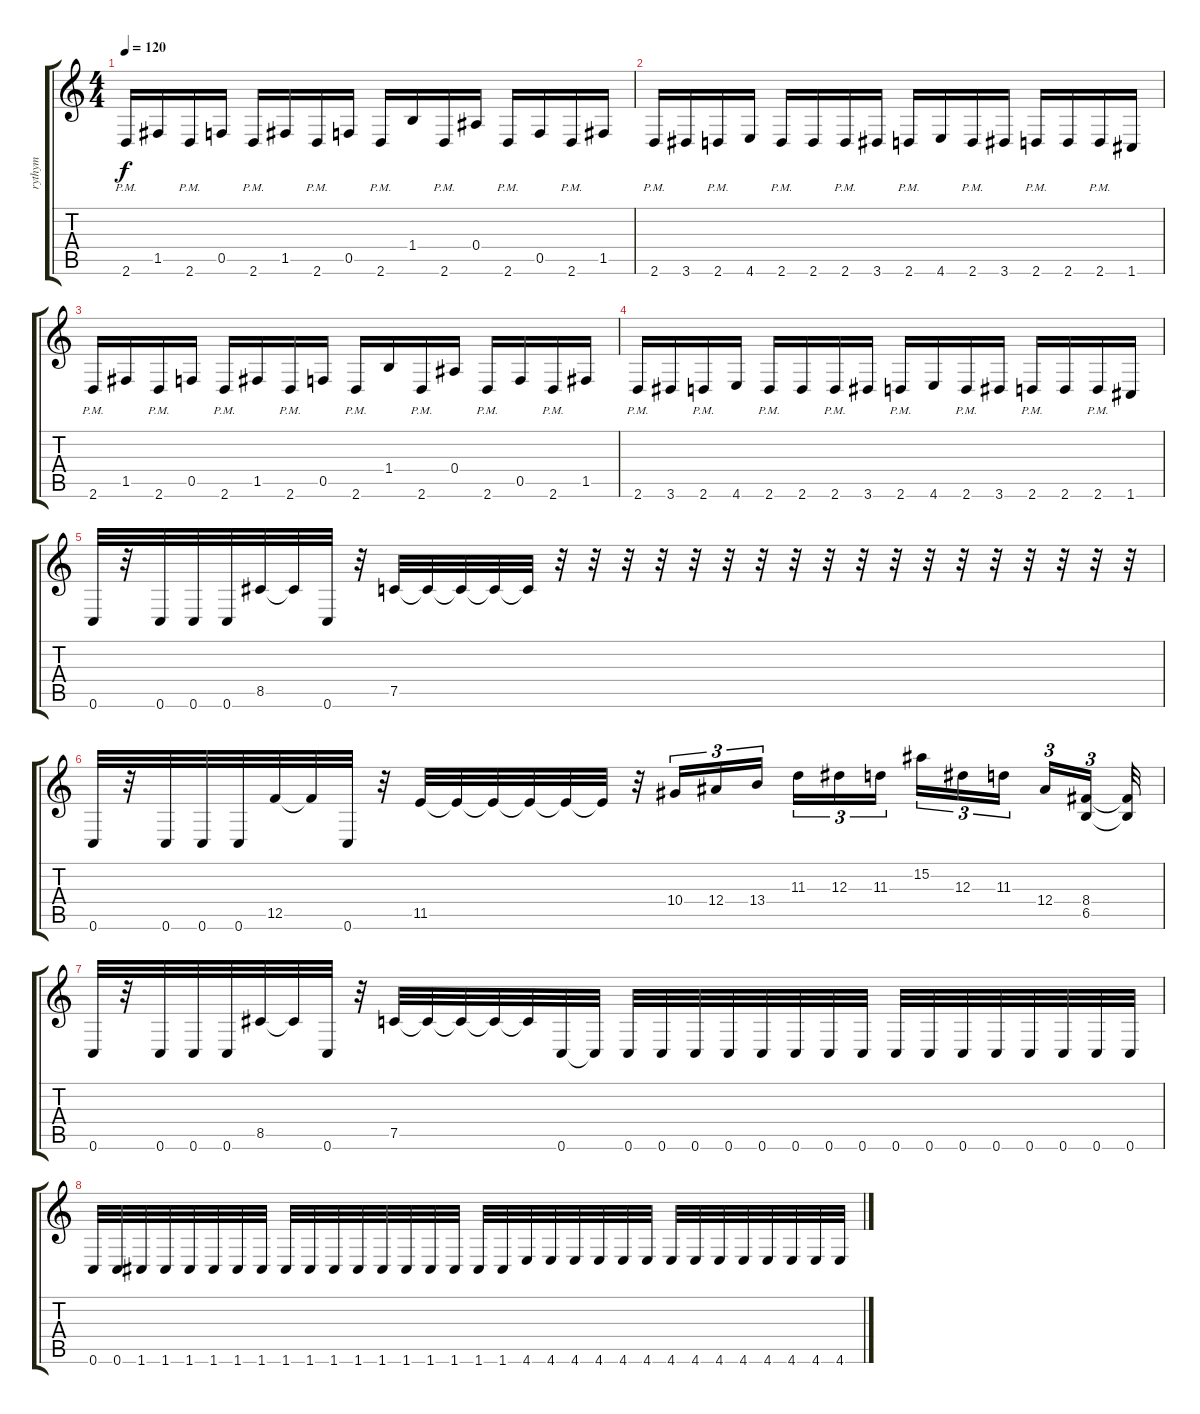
\track ("rythym" "rythym") {instrument distortionguitar}
\staff {score tabs}
\tuning (C4 G3 Eb3 Bb2 F2 C2) {hide}
\ts (4 4)
\tempo 120
\clef g2
\ks c
2.6{pm}.16{dy f} 1.5.16 2.6{pm}.16 0.5.16 2.6{pm}.16 1.5.16 2.6{pm}.16 0.5.16 2.6{pm}.16 1.4.16 2.6{pm}.16 0.4.16 2.6{pm}.16 0.5.16 2.6{pm}.16 1.5.16 |
2.6{pm}.16 3.6.16 2.6{pm}.16 4.6.16 2.6{pm}.16 2.6.16 2.6{pm}.16 3.6.16 2.6{pm}.16 4.6.16 2.6{pm}.16 3.6.16 2.6{pm}.16 2.6.16 2.6{pm}.16 1.6.16 |
2.6{pm}.16 1.5.16 2.6{pm}.16 0.5.16 2.6{pm}.16 1.5.16 2.6{pm}.16 0.5.16 2.6{pm}.16 1.4.16 2.6{pm}.16 0.4.16 2.6{pm}.16 0.5.16 2.6{pm}.16 1.5.16 |
2.6{pm}.16 3.6.16 2.6{pm}.16 4.6.16 2.6{pm}.16 2.6.16 2.6{pm}.16 3.6.16 2.6{pm}.16 4.6.16 2.6{pm}.16 3.6.16 2.6{pm}.16 2.6.16 2.6{pm}.16 1.6.16 |
0.6.32 r.32 0.6.32 0.6.32 0.6.32 8.5.32 8.5{t}.32 0.6.32 r.32 7.5.32 7.5{t}.32 7.5{t}.32 7.5{t}.32 7.5{t}.32 r.32 r.32 r.32 r.32 r.32 r.32 r.32 r.32 r.32 r.32 r.32 r.32 r.32 r.32 r.32 r.32 r.32 r.32 |
0.6.32 r.32 0.6.32 0.6.32 0.6.32 12.5.32 12.5{t}.32 0.6.32 r.32 11.5.32 11.5{t}.32 11.5{t}.32 11.5{t}.32 11.5{t}.32 11.5{t}.32 r.32 10.4.16{tu (3 2)} 12.4.16{tu (3 2)} 13.4.16{tu (3 2)} 11.3.16{tu (3 2)} 12.3.16{tu (3 2)} 11.3.16{tu (3 2)} 15.2.16{tu (3 2)} 12.3.16{tu (3 2)} 11.3.16{tu (3 2)} 12.4.16{tu (3 2)} (8.4 6.5).16{tu (3 2)} (8.4{t} 6.5{t}).32 |
0.6.32 r.32 0.6.32 0.6.32 0.6.32 8.5.32 8.5{t}.32 0.6.32 r.32 7.5.32 7.5{t}.32 7.5{t}.32 7.5{t}.32 7.5{t}.32 0.6.32 0.6{t}.32 0.6.32 0.6.32 0.6.32 0.6.32 0.6.32 0.6.32 0.6.32 0.6.32 0.6.32 0.6.32 0.6.32 0.6.32 0.6.32 0.6.32 0.6.32 0.6.32 |
0.6.32 0.6.32 1.6.32 1.6.32 1.6.32 1.6.32 1.6.32 1.6.32 1.6.32 1.6.32 1.6.32 1.6.32 1.6.32 1.6.32 1.6.32 1.6.32 1.6.32 1.6.32 4.6.32 4.6.32 4.6.32 4.6.32 4.6.32 4.6.32 4.6.32 4.6.32 4.6.32 4.6.32 4.6.32 4.6.32 4.6.32 4.6.32
